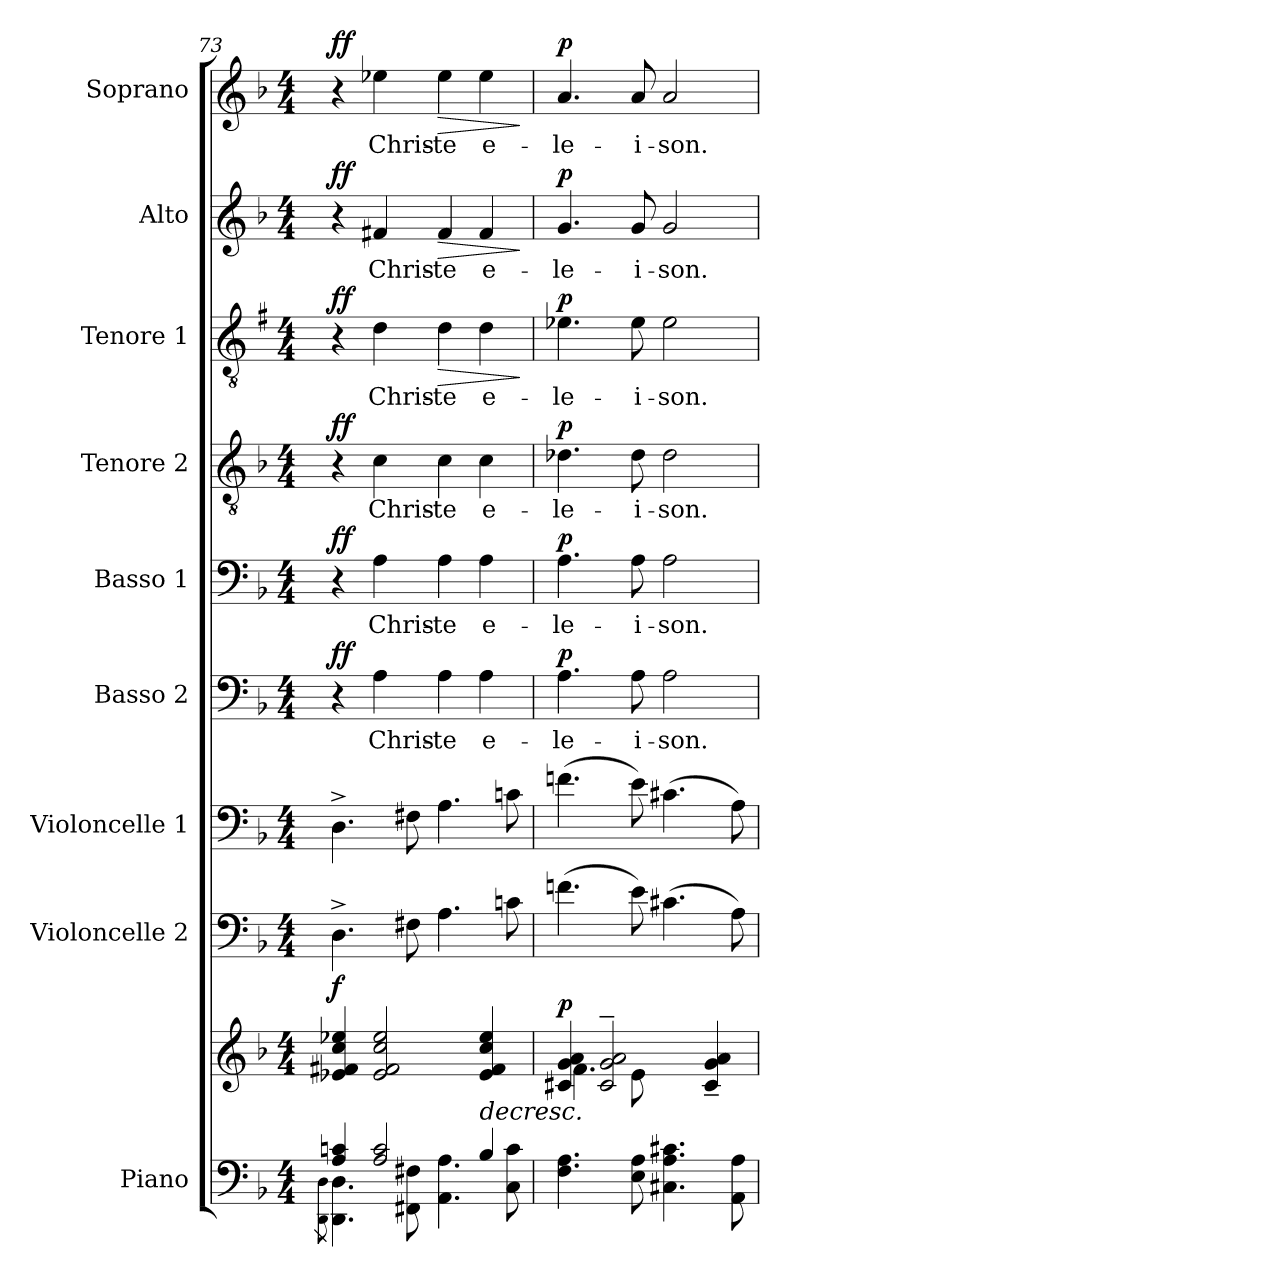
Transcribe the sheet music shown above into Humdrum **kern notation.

**kern	**kern	**dynam	**kern	**kern	**kern	**text	**dynam	**kern	**text	**dynam	**kern	**text	**dynam	**kern	**text	**dynam	**kern	**text	**dynam	**kern	**text	**dynam
*part9	*part9	*part9	*part8	*part7	*part6	*part6	*part6	*part5	*part5	*part5	*part4	*part4	*part4	*part3	*part3	*part3	*part2	*part2	*part2	*part1	*part1	*part1
*staff10	*staff9	*staff9/10	*staff8	*staff7	*staff6	*staff6	*staff6	*staff5	*staff5	*staff5	*staff4	*staff4	*staff4	*staff3	*staff3	*staff3	*staff2	*staff2	*staff2	*staff1	*staff1	*staff1
*I"Piano	*	*	*I"Violoncelle 2	*I"Violoncelle 1	*I"Basso 2	*	*	*I"Basso 1	*	*	*I"Tenore 2	*	*	*I"Tenore 1	*	*	*I"Alto	*	*	*I"Soprano	*	*
*I'Pno.	*	*	*I'Vlc 2	*I'Vlc 1	*I'B.2	*	*	*I'B.1	*	*	*I'T.2	*	*	*I'T.1	*	*	*I'A.	*	*	*I'S.	*	*
*clefF4	*clefG2	*	*clefF4	*clefF4	*clefF4	*	*	*clefF4	*	*	*clefGv2	*	*	*clefGv2	*	*	*clefG2	*	*	*clefG2	*	*
*	*	*	*	*	*	*	*	*	*	*	*	*	*	*ITrd1c2	*	*	*	*	*	*	*	*
*k[b-]	*k[b-]	*	*k[b-]	*k[b-]	*k[b-]	*	*	*k[b-]	*	*	*k[b-]	*	*	*k[b-]	*	*	*k[b-]	*	*	*k[b-]	*	*
*d:	*d:	*	*d:	*d:	*d:	*	*	*d:	*	*	*d:	*	*	*d:	*	*	*d:	*	*	*d:	*	*
*M4/4	*M4/4	*	*M4/4	*M4/4	*M4/4	*	*	*M4/4	*	*	*M4/4	*	*	*M4/4	*	*	*M4/4	*	*	*M4/4	*	*
=73	=73	=73	=73	=73	=73	=73	=73	=73	=73	=73	=73	=73	=73	=73	=73	=73	=73	=73	=73	=73	=73	=73
*^	*	*	*	*	*	*	*	*	*	*	*	*	*	*	*	*	*	*	*	*	*	*
.	8qDD\ 8qD\	.	.	.	.	.	.	.	.	.	.	.	.	.	.	.	.	.	.	.	.	.	.
!	!	!	!LO:DY:a	!	!	!	!	!LO:DY:a	!	!	!LO:DY:a	!	!	!LO:DY:a	!	!	!LO:DY:a	!	!	!LO:DY:a	!	!	!LO:DY:a
4A/ 4cn/	4.DD\ 4.D\	4e-X/ 4f#X/ 4cc/ 4ee-X/	f	4.D^\	4.D^\	4r	.	ff	4r	.	ff	4r	.	ff	4r	.	ff	4r	.	ff	4r	.	ff
!	!	!	!	!	!	!	!LO:LY:b	!	!	!LO:LY:b	!	!	!LO:LY:b	!	!	!LO:LY:b	!	!	!LO:LY:b	!	!	!LO:LY:b	!
2A/ 2c/	.	2e-/ 2f#/ 2cc/ 2ee-/	.	.	.	4A\	Chris-	.	4A\	Chris-	.	4c\	Chris-	.	4c\	Chris-	.	4f#X/	Chris-	.	4ee-X\	Chris-	.
.	8FF#X\ 8F#X\	.	.	8F#X\	8F#X\	.	.	.	.	.	.	.	.	.	.	.	.	.	.	.	.	.	.
!	!	!	!	!	!	!	!LO:LY:b	!	!	!LO:LY:b	!	!	!LO:LY:b	!	!	!LO:LY:b	!LO:HP:b	!	!LO:LY:b	!LO:HP:b	!	!LO:LY:b	!LO:HP:b
.	4.AA\ 4.A\	.	.	4.A\	4.A\	4A\	-te	.	4A\	-te	.	4c\	-te	.	4c\	-te	>	4f#/	-te	>	4ee-\	-te	>
!	!	!	!LO:HP:b	!	!	!	!LO:LY:b	!	!	!LO:LY:b	!	!	!LO:LY:b	!	!	!LO:LY:b	!	!	!LO:LY:b	!	!	!LO:LY:b	!
4B-/	.	4e-/ 4f#/ 4cc/ 4ee-/	>	.	.	4A\	e-	.	4A\	e-	.	4c\	e-	.	4c\	e-	.	4f#/	e-	.	4ee-\	e-	.
.	8C\ 8c\	.	.	8cn\	8cn\	.	.	.	.	.	.	.	.	.	.	.	.	.	.	.	.	.	.
*v	*v	*	*	*	*	*	*	*	*	*	*	*	*	*	*	*	*	*	*	*	*	*	*
.	.	.	.	.	.	.	.	.	.	.	.	.	.	.	.	]	.	.	]	.	.	]
=74	=74	=74	=74	=74	=74	=74	=74	=74	=74	=74	=74	=74	=74	=74	=74	=74	=74	=74	=74	=74	=74	=74
*	*^	*	*	*	*	*	*	*	*	*	*	*	*	*	*	*	*	*	*	*	*	*
!	!	!	!LO:DY:a	!	!	!	!LO:LY:b	!LO:DY:a	!	!LO:LY:b	!LO:DY:a	!	!LO:LY:b	!LO:DY:a	!	!LO:LY:b	!LO:DY:a	!	!LO:LY:b	!LO:DY:a	!	!LO:LY:b	!LO:DY:a
4.F\ 4.A\	4c#X/ 4g/ 4a/	4.f\	p	(>4.fn\	(>4.fn\	4.A\	-le-	p	4.A\	-le-	p	4.d-X\	-le-	p	4.d-X\	-le-	p	4.g/	-le-	p	4.a/	-le-	p
.	2c#/~ 2g/~ 2a/~	.	.	.	.	.	.	.	.	.	.	.	.	.	.	.	.	.	.	.	.	.	.
!	!	!	!	!	!	!	!LO:LY:b	!	!	!LO:LY:b	!	!	!LO:LY:b	!	!	!LO:LY:b	!	!	!LO:LY:b	!	!	!LO:LY:b	!
8E\ 8A\	.	8e\	.	8e\)	8e\)	8A\	-i-	.	8A\	-i-	.	8d-\	-i-	.	8d-\	-i-	.	8g/	-i-	.	8a/	-i-	.
!	!	!	!	!	!	!	!LO:LY:b	!	!	!LO:LY:b	!	!	!LO:LY:b	!	!	!LO:LY:b	!	!	!LO:LY:b	!	!	!LO:LY:b	!
4.C#X\ 4.A\ 4.c#X\	.	2ryy	.	(>4.c#X\	(>4.c#X\	2A\	-son.	.	2A\	-son.	.	2d-\	-son.	.	2d-\	-son.	.	2g/	-son.	.	2a/	-son.	.
.	4c#/~ 4g/~ 4a/~	.	.	.	.	.	.	.	.	.	.	.	.	.	.	.	.	.	.	.	.	.	.
8AA\ 8A\	.	.	.	8A\)	8A\)	.	.	.	.	.	.	.	.	.	.	.	.	.	.	.	.	.	.
*	*v	*v	*	*	*	*	*	*	*	*	*	*	*	*	*	*	*	*	*	*	*	*	*
.	.	]	.	.	.	.	.	.	.	.	.	.	.	.	.	.	.	.	.	.	.	.
=	=	=	=	=	=	=	=	=	=	=	=	=	=	=	=	=	=	=	=	=	=	=
*-	*-	*-	*-	*-	*-	*-	*-	*-	*-	*-	*-	*-	*-	*-	*-	*-	*-	*-	*-	*-	*-	*-
